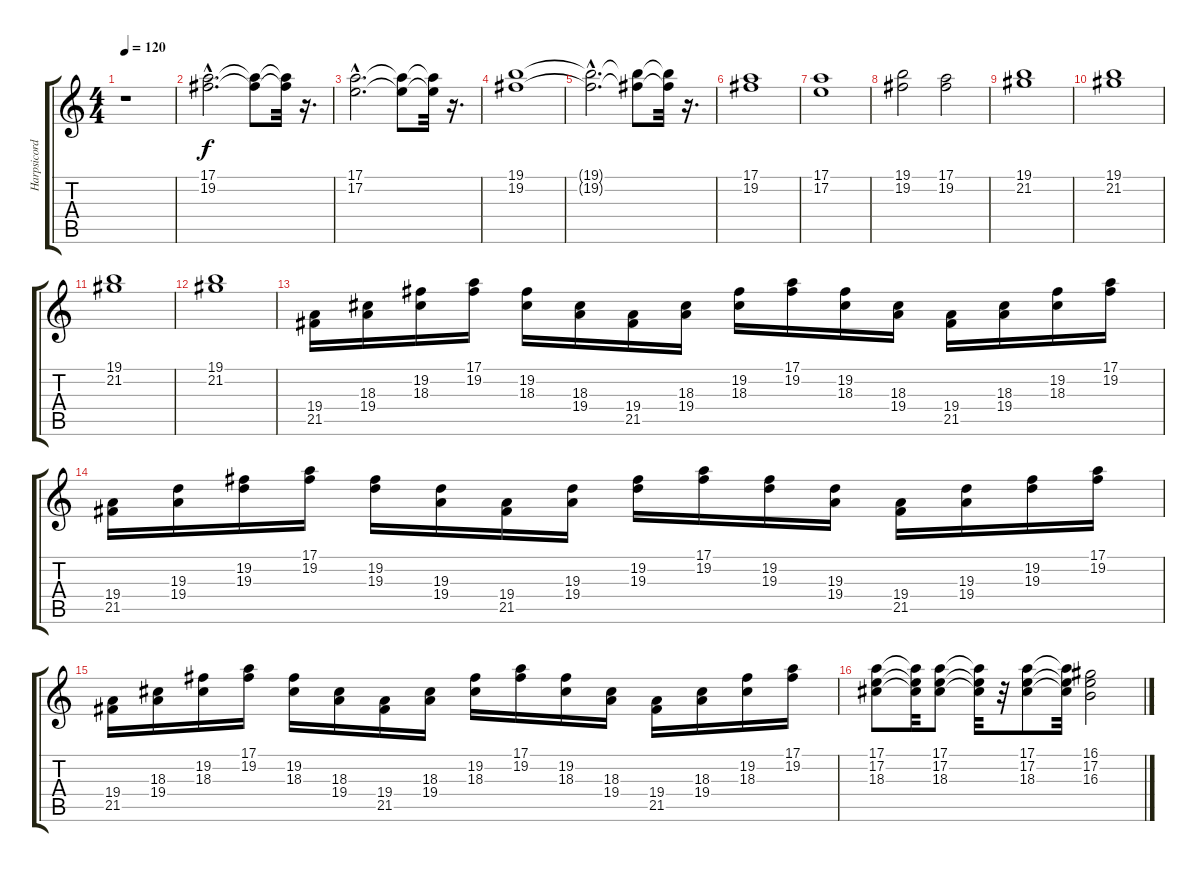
\track ("Harpsicord" "Harpsicord") {instrument harpsichord}
\staff {score tabs}
\tuning (E4 B3 G3 D3 A2 E2) {hide}
\ts (4 4)
\tempo 120
\clef g2
\ks c
r.1{dy f} |
(17.1{hac} 19.2{hac}).2{d volume 10} (17.1{t} 19.2{t}).8 (17.1{t} 19.2{t}).32 r.16{d} |
(17.1{hac} 17.2{hac}).2{d} (17.1{t} 17.2{t}).8 (17.1{t} 17.2{t}).32 r.16{d} |
(19.1 19.2).1 |
(19.1{hac t} 19.2{hac t}).2{d} (19.1{t} 19.2{t}).8 (19.1{t} 19.2{t}).32 r.16{d} |
(17.1 19.2).1 |
(17.1 17.2).1 |
(19.1 19.2).2 (17.1 19.2).2 |
(19.1 21.2).1 |
(19.1 21.2).1 |
(19.1 21.2).1 |
(19.1 21.2).1 |
(19.4 21.5).16 (18.3 19.4).16 (19.2 18.3).16 (17.1 19.2).16 (19.2 18.3).16 (18.3 19.4).16 (19.4 21.5).16 (18.3 19.4).16 (19.2 18.3).16 (17.1 19.2).16 (19.2 18.3).16 (18.3 19.4).16 (19.4 21.5).16 (18.3 19.4).16 (19.2 18.3).16 (17.1 19.2).16 |
(19.4 21.5).16 (19.3 19.4).16 (19.2 19.3).16 (17.1 19.2).16 (19.2 19.3).16 (19.3 19.4).16 (19.4 21.5).16 (19.3 19.4).16 (19.2 19.3).16 (17.1 19.2).16 (19.2 19.3).16 (19.3 19.4).16 (19.4 21.5).16 (19.3 19.4).16 (19.2 19.3).16 (17.1 19.2).16 |
(19.4 21.5).16 (18.3 19.4).16 (19.2 18.3).16 (17.1 19.2).16 (19.2 18.3).16 (18.3 19.4).16 (19.4 21.5).16 (18.3 19.4).16 (19.2 18.3).16 (17.1 19.2).16 (19.2 18.3).16 (18.3 19.4).16 (19.4 21.5).16 (18.3 19.4).16 (19.2 18.3).16 (17.1 19.2).16 |
(17.1 17.2 18.3).8 (17.1{t} 17.2{t} 18.3{t}).32 (17.1 17.2 18.3).8 (17.1{t} 17.2{t} 18.3{t}).32 r.32 (17.1 17.2 18.3).8 (17.1{t} 17.2{t} 18.3{t}).32 (16.1 17.2 16.3).2
